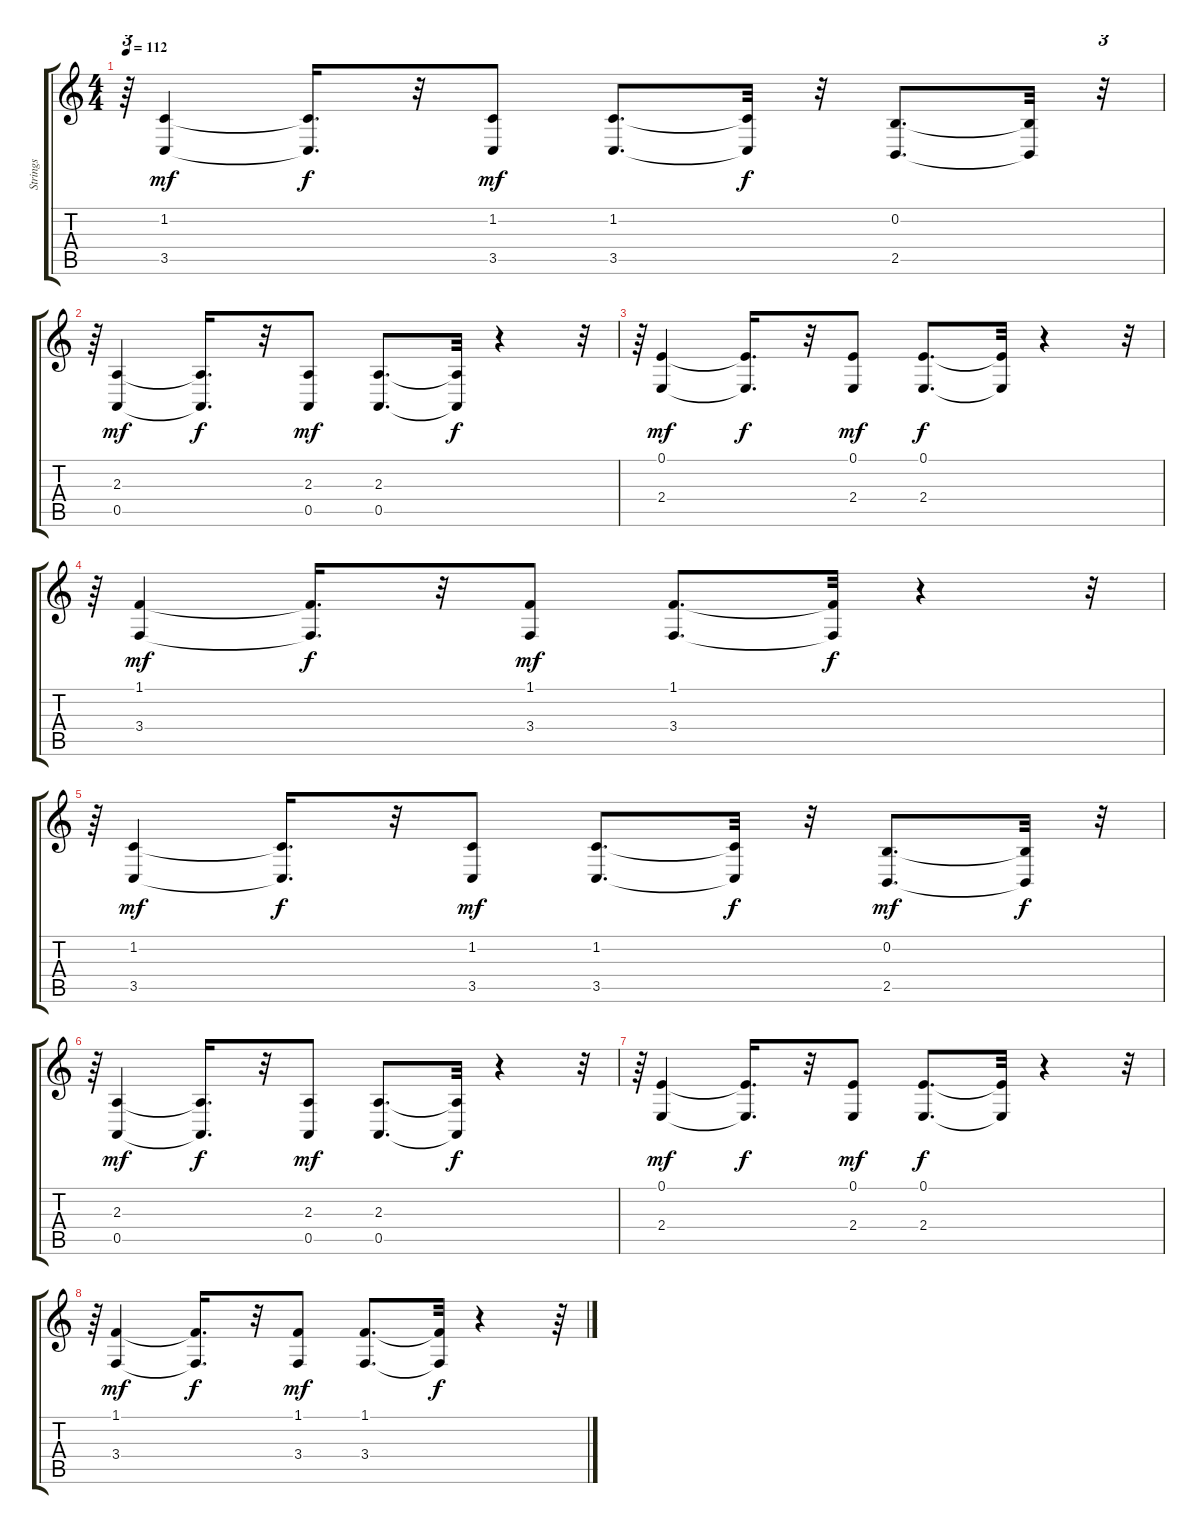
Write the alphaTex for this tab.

\track ("Strings" "Strings") {instrument stringensemble2}
\staff {score tabs}
\tuning (E4 B3 G3 D3 A2 E2) {hide}
\ts (4 4)
\tempo 112
\clef g2
\ks c
r.64{tu (3 2) dy f} (1.2 3.5).4{dy mf} (1.2{t} 3.5{t}).16{d dy f} r.32 (1.2 3.5).8{dy mf} (1.2 3.5).8{d} (1.2{t} 3.5{t}).32{dy f} r.32 (0.2 2.5).8{d} (0.2{t} 2.5{t}).32 r.32{tu (3 2)} |
r.64{tu (3 2)} (2.3 0.5).4{dy mf} (2.3{t} 0.5{t}).16{d dy f} r.32 (2.3 0.5).8{dy mf} (2.3 0.5).8{d} (2.3{t} 0.5{t}).32{dy f} r.4 r.32{tu (3 2)} |
r.64{tu (3 2)} (0.1 2.4).4{dy mf} (0.1{t} 2.4{t}).16{d dy f} r.32 (0.1 2.4).8{dy mf} (0.1 2.4).8{d dy f} (0.1{t} 2.4{t}).32 r.4 r.32{tu (3 2)} |
r.64{tu (3 2)} (1.1 3.4).4{dy mf} (1.1{t} 3.4{t}).16{d dy f} r.32 (1.1 3.4).8{dy mf volume 12} (1.1 3.4).8{d volume 11} (1.1{t} 3.4{t}).32{dy f} r.4 r.32{tu (3 2)} |
r.64{tu (3 2)} (1.2 3.5).4{dy mf volume 10} (1.2{t} 3.5{t}).16{d dy f} r.32 (1.2 3.5).8{dy mf volume 9} (1.2 3.5).8{d volume 9} (1.2{t} 3.5{t}).32{dy f} r.32 (0.2 2.5).8{d dy mf volume 8} (0.2{t} 2.5{t}).32{dy f} r.32{tu (3 2)} |
r.64{tu (3 2)} (2.3 0.5).4{dy mf volume 8} (2.3{t} 0.5{t}).16{d dy f} r.32 (2.3 0.5).8{dy mf volume 7} (2.3 0.5).8{d volume 6} (2.3{t} 0.5{t}).32{dy f} r.4 r.32{tu (3 2)} |
r.64{tu (3 2)} (0.1 2.4).4{dy mf volume 5} (0.1{t} 2.4{t}).16{d dy f} r.32 (0.1 2.4).8{dy mf volume 4} (0.1 2.4).8{d dy f volume 4} (0.1{t} 2.4{t}).32 r.4 r.32{tu (3 2)} |
r.64{tu (3 2)} (1.1 3.4).4{dy mf volume 2} (1.1{t} 3.4{t}).16{d dy f} r.32 (1.1 3.4).8{dy mf volume 2} (1.1 3.4).8{d volume 1} (1.1{t} 3.4{t}).32{dy f} r.4 r.64
